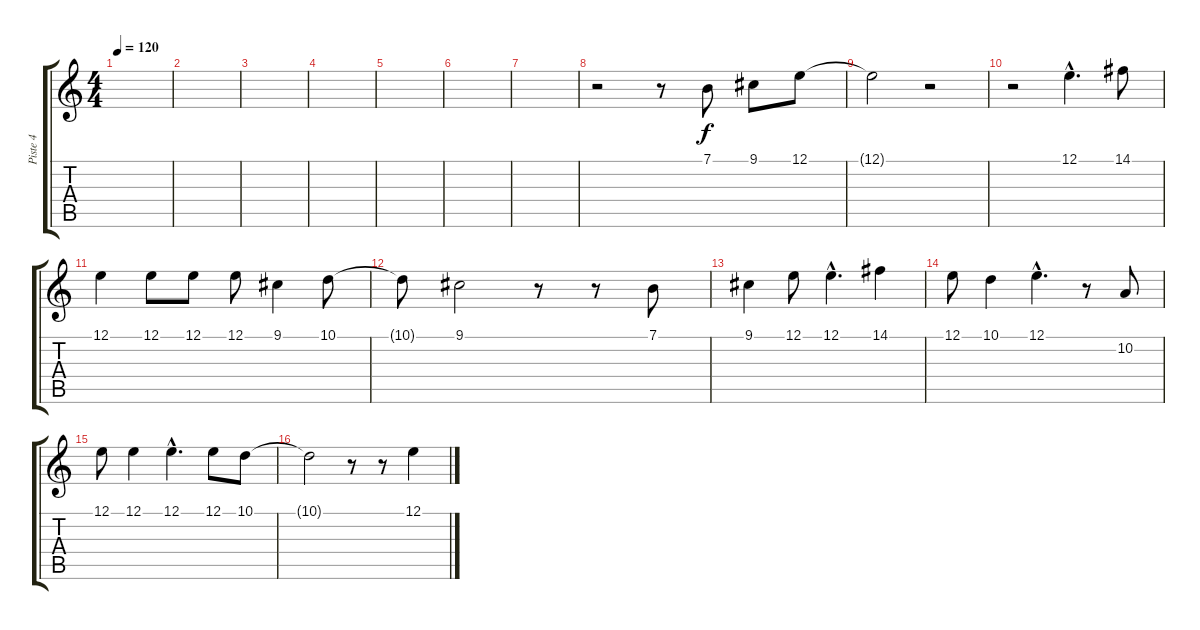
\track ("Piste 4" "Piste 4") {instrument flute}
\staff {score tabs}
\tuning (E4 B3 G3 D3 A2 E2) {hide}
\ts (4 4)
\tempo 120
\clef g2
\ks c
|
|
|
|
|
|
|
r.2 r.8 7.1.8 9.1.8 12.1.8 |
12.1{t}.2 r.2 |
r.2 12.1{hac}.4{d} 14.1.8 |
12.1.4 12.1.8 12.1.8 12.1.8 9.1.4 10.1.8 |
10.1{t}.8 9.1.2 r.8 r.8 7.1.8 |
9.1.4 12.1.8 12.1{hac}.4{d} 14.1.4 |
12.1.8 10.1.4 12.1{hac}.4{d} r.8 10.2.8 |
12.1.8 12.1.4 12.1{hac}.4{d} 12.1.8 10.1.8 |
10.1{t}.2 r.8 r.8 12.1.4
